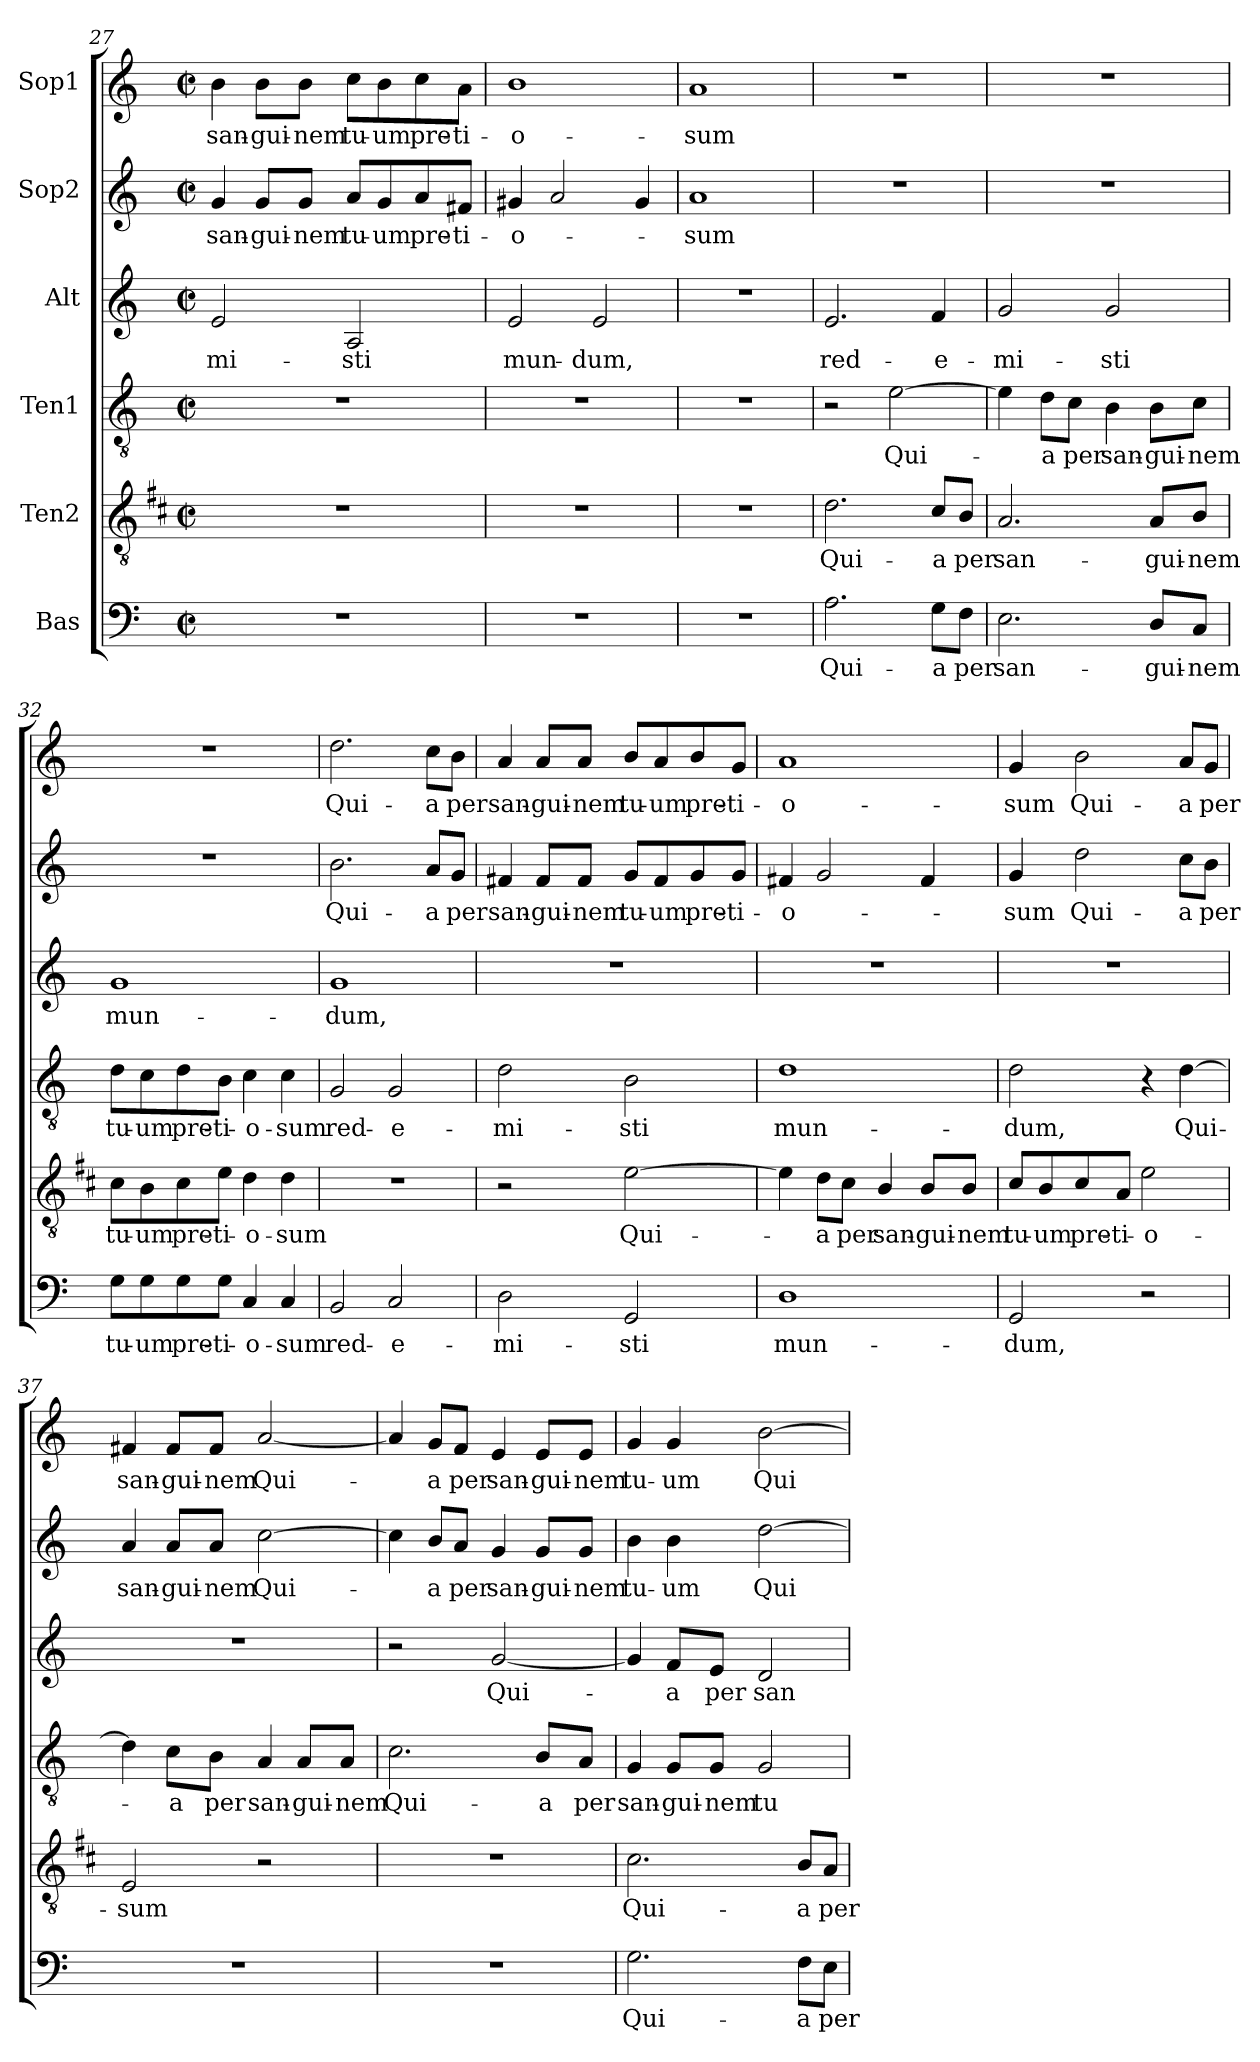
**kern	**text	**kern	**text	**kern	**text	**kern	**text	**kern	**text	**kern	**text
*part6	*part6	*part5	*part5	*part4	*part4	*part3	*part3	*part2	*part2	*part1	*part1
*staff6	*staff6	*staff5	*staff5	*staff4	*staff4	*staff3	*staff3	*staff2	*staff2	*staff1	*staff1
*I"Bas	*	*I"Ten2	*	*I"Ten1	*	*I"Alt	*	*I"Sop2	*	*I"Sop1	*
!!LO:PB:g=z
*clefF4	*	*clefGv2	*	*clefGv2	*	*clefG2	*	*clefG2	*	*clefG2	*
*	*	*ITrd1c2	*	*	*	*	*	*	*	*	*
*k[]	*	*k[]	*	*k[]	*	*k[]	*	*k[]	*	*k[]	*
*M2/2	*	*M2/2	*	*M2/2	*	*M2/2	*	*M2/2	*	*M2/2	*
*met(c|)	*	*met(c|)	*	*met(c|)	*	*met(c|)	*	*met(c|)	*	*met(c|)	*
=27	=27	=27	=27	=27	=27	=27	=27	=27	=27	=27	=27
!	!	!	!	!	!	!	!LO:LY:b	!	!LO:LY:b	!	!LO:LY:b
1r	.	1r	.	1r	.	2e/	-mi-	4g/	san-	4b\	san-
!	!	!	!	!	!	!	!	!	!LO:LY:b	!	!LO:LY:b
.	.	.	.	.	.	.	.	8g/L	-gui-	8b\L	-gui-
!	!	!	!	!	!	!	!	!	!LO:LY:b	!	!LO:LY:b
.	.	.	.	.	.	.	.	8g/J	-nem	8b\J	-nem
!	!	!	!	!	!	!	!LO:LY:b	!	!LO:LY:b	!	!LO:LY:b
.	.	.	.	.	.	2A/	-sti	8a/L	tu-	8cc\L	tu-
!	!	!	!	!	!	!	!	!	!LO:LY:b	!	!LO:LY:b
.	.	.	.	.	.	.	.	8g/	-um	8b\	-um
!	!	!	!	!	!	!	!	!	!LO:LY:b	!	!LO:LY:b
.	.	.	.	.	.	.	.	8a/	pre-	8cc\	pre-
!	!	!	!	!	!	!	!	!	!LO:LY:b	!	!LO:LY:b
.	.	.	.	.	.	.	.	8f#X/J	-ti-	8a\J	-ti-
=28	=28	=28	=28	=28	=28	=28	=28	=28	=28	=28	=28
!	!	!	!	!	!	!	!LO:LY:b	!	!LO:LY:b	!	!LO:LY:b
1r	.	1r	.	1r	.	2e/	mun-	4g#X/	-o-	1b	-o-
.	.	.	.	.	.	.	.	2a/	.	.	.
!	!	!	!	!	!	!	!LO:LY:b	!	!	!	!
.	.	.	.	.	.	2e/	-dum,	.	.	.	.
.	.	.	.	.	.	.	.	4g#/	.	.	.
=29	=29	=29	=29	=29	=29	=29	=29	=29	=29	=29	=29
!	!	!	!	!	!	!	!	!	!LO:LY:b	!	!LO:LY:b
1r	.	1r	.	1r	.	1r	.	1a	-sum	1a	-sum
=30	=30	=30	=30	=30	=30	=30	=30	=30	=30	=30	=30
!	!LO:LY:b	!	!LO:LY:b	!	!	!	!LO:LY:b	!	!	!	!
2.A\	Qui-	2.c\	Qui-	2r	.	2.e/	red-	1r	.	1r	.
!	!	!	!	!	!LO:LY:b	!	!	!	!	!	!
.	.	.	.	[2e\	Qui-	.	.	.	.	.	.
!	!LO:LY:b	!	!LO:LY:b	!	!	!	!LO:LY:b	!	!	!	!
8G\L	-a	8B/L	-a	.	.	4f/	-e-	.	.	.	.
!	!LO:LY:b	!	!LO:LY:b	!	!	!	!	!	!	!	!
8F\J	per	8A/J	per	.	.	.	.	.	.	.	.
=31	=31	=31	=31	=31	=31	=31	=31	=31	=31	=31	=31
!	!LO:LY:b	!	!LO:LY:b	!	!	!	!LO:LY:b	!	!	!	!
2.E\	san-	2.G/	san-	4e\]	.	2g/	-mi-	1r	.	1r	.
!	!	!	!	!	!LO:LY:b	!	!	!	!	!	!
.	.	.	.	8d\L	-a	.	.	.	.	.	.
!	!	!	!	!	!LO:LY:b	!	!	!	!	!	!
.	.	.	.	8c\J	per	.	.	.	.	.	.
!	!	!	!	!	!LO:LY:b	!	!LO:LY:b	!	!	!	!
.	.	.	.	4B\	san-	2g/	-sti	.	.	.	.
!	!LO:LY:b	!	!LO:LY:b	!	!LO:LY:b	!	!	!	!	!	!
8D/L	-gui-	8G/L	-gui-	8B\L	-gui-	.	.	.	.	.	.
!	!LO:LY:b	!	!LO:LY:b	!	!LO:LY:b	!	!	!	!	!	!
8C/J	-nem	8A/J	-nem	8c\J	-nem	.	.	.	.	.	.
!!LO:PB:g=z
=32	=32	=32	=32	=32	=32	=32	=32	=32	=32	=32	=32
!	!LO:LY:b	!	!LO:LY:b	!	!LO:LY:b	!	!LO:LY:b	!	!	!	!
8G\L	tu-	8B\L	tu-	8d\L	tu-	1g	mun-	1r	.	1r	.
!	!LO:LY:b	!	!LO:LY:b	!	!LO:LY:b	!	!	!	!	!	!
8G\	-um	8A\	-um	8c\	-um	.	.	.	.	.	.
!	!LO:LY:b	!	!LO:LY:b	!	!LO:LY:b	!	!	!	!	!	!
8G\	pre-	8B\	pre-	8d\	pre-	.	.	.	.	.	.
!	!LO:LY:b	!	!LO:LY:b	!	!LO:LY:b	!	!	!	!	!	!
8G\J	-ti-	8d\J	-ti-	8B\J	-ti-	.	.	.	.	.	.
!	!LO:LY:b	!	!LO:LY:b	!	!LO:LY:b	!	!	!	!	!	!
4C/	-o-	4c\	-o-	4c\	-o-	.	.	.	.	.	.
!	!LO:LY:b	!	!LO:LY:b	!	!LO:LY:b	!	!	!	!	!	!
4C/	-sum	4c\	-sum	4c\	-sum	.	.	.	.	.	.
=33	=33	=33	=33	=33	=33	=33	=33	=33	=33	=33	=33
!	!LO:LY:b	!	!	!	!LO:LY:b	!	!LO:LY:b	!	!LO:LY:b	!	!LO:LY:b
2BB/	red-	1r	.	2G/	red-	1g	-dum,	2.b\	Qui-	2.dd\	Qui-
!	!LO:LY:b	!	!	!	!LO:LY:b	!	!	!	!	!	!
2C/	-e-	.	.	2G/	-e-	.	.	.	.	.	.
!	!	!	!	!	!	!	!	!	!LO:LY:b	!	!LO:LY:b
.	.	.	.	.	.	.	.	8a/L	-a	8cc\L	-a
!	!	!	!	!	!	!	!	!	!LO:LY:b	!	!LO:LY:b
.	.	.	.	.	.	.	.	8g/J	per	8b\J	per
=34	=34	=34	=34	=34	=34	=34	=34	=34	=34	=34	=34
!	!LO:LY:b	!	!	!	!LO:LY:b	!	!	!	!LO:LY:b	!	!LO:LY:b
2D\	-mi-	2r	.	2d\	-mi-	1r	.	4f#X/	san-	4a/	san-
!	!	!	!	!	!	!	!	!	!LO:LY:b	!	!LO:LY:b
.	.	.	.	.	.	.	.	8f#/L	-gui-	8a/L	-gui-
!	!	!	!	!	!	!	!	!	!LO:LY:b	!	!LO:LY:b
.	.	.	.	.	.	.	.	8f#/J	-nem	8a/J	-nem
!	!LO:LY:b	!	!LO:LY:b	!	!LO:LY:b	!	!	!	!LO:LY:b	!	!LO:LY:b
2GG/	-sti	[2d\	Qui-	2B\	-sti	.	.	8g/L	tu-	8b/L	tu-
!	!	!	!	!	!	!	!	!	!LO:LY:b	!	!LO:LY:b
.	.	.	.	.	.	.	.	8f#/	-um	8a/	-um
!	!	!	!	!	!	!	!	!	!LO:LY:b	!	!LO:LY:b
.	.	.	.	.	.	.	.	8g/	pre-	8b/	pre-
!	!	!	!	!	!	!	!	!	!LO:LY:b	!	!LO:LY:b
.	.	.	.	.	.	.	.	8g/J	-ti-	8g/J	-ti-
=35	=35	=35	=35	=35	=35	=35	=35	=35	=35	=35	=35
!	!LO:LY:b	!	!	!	!LO:LY:b	!	!	!	!LO:LY:b	!	!LO:LY:b
1D	mun-	4d\]	.	1d	mun-	1r	.	4f#X/	-o-	1a	-o-
!	!	!	!LO:LY:b	!	!	!	!	!	!	!	!
.	.	8c\L	-a	.	.	.	.	2g/	.	.	.
!	!	!	!LO:LY:b	!	!	!	!	!	!	!	!
.	.	8B\J	per	.	.	.	.	.	.	.	.
!	!	!	!LO:LY:b	!	!	!	!	!	!	!	!
.	.	4A/	san-	.	.	.	.	.	.	.	.
!	!	!	!LO:LY:b	!	!	!	!	!	!	!	!
.	.	8A/L	-gui-	.	.	.	.	4f#/	.	.	.
!	!	!	!LO:LY:b	!	!	!	!	!	!	!	!
.	.	8A/J	-nem	.	.	.	.	.	.	.	.
!!LO:PB:g=z
=36	=36	=36	=36	=36	=36	=36	=36	=36	=36	=36	=36
!	!LO:LY:b	!	!LO:LY:b	!	!LO:LY:b	!	!	!	!LO:LY:b	!	!LO:LY:b
2GG/	-dum,	8B/L	tu-	2d\	-dum,	1r	.	4g/	-sum	4g/	-sum
!	!	!	!LO:LY:b	!	!	!	!	!	!	!	!
.	.	8A/	-um	.	.	.	.	.	.	.	.
!	!	!	!LO:LY:b	!	!	!	!	!	!LO:LY:b	!	!LO:LY:b
.	.	8B/	pre-	.	.	.	.	2dd\	Qui-	2b\	Qui-
!	!	!	!LO:LY:b	!	!	!	!	!	!	!	!
.	.	8G/J	-ti-	.	.	.	.	.	.	.	.
!	!	!	!LO:LY:b	!	!	!	!	!	!	!	!
2r	.	2d\	-o-	4r	.	.	.	.	.	.	.
!	!	!	!	!	!LO:LY:b	!	!	!	!LO:LY:b	!	!LO:LY:b
.	.	.	.	[4d\	Qui-	.	.	8cc\L	-a	8a/L	-a
!	!	!	!	!	!	!	!	!	!LO:LY:b	!	!LO:LY:b
.	.	.	.	.	.	.	.	8b\J	per	8g/J	per
=37	=37	=37	=37	=37	=37	=37	=37	=37	=37	=37	=37
!	!	!	!LO:LY:b	!	!	!	!	!	!LO:LY:b	!	!LO:LY:b
1r	.	2D/	-sum	4d\]	.	1r	.	4a/	san-	4f#X/	san-
!	!	!	!	!	!LO:LY:b	!	!	!	!LO:LY:b	!	!LO:LY:b
.	.	.	.	8c\L	-a	.	.	8a/L	-gui-	8f#/L	-gui-
!	!	!	!	!	!LO:LY:b	!	!	!	!LO:LY:b	!	!LO:LY:b
.	.	.	.	8B\J	per	.	.	8a/J	-nem	8f#/J	-nem
!	!	!	!	!	!LO:LY:b	!	!	!	!LO:LY:b	!	!LO:LY:b
.	.	2r	.	4A/	san-	.	.	[2cc\	Qui-	[2a/	Qui-
!	!	!	!	!	!LO:LY:b	!	!	!	!	!	!
.	.	.	.	8A/L	-gui-	.	.	.	.	.	.
!	!	!	!	!	!LO:LY:b	!	!	!	!	!	!
.	.	.	.	8A/J	-nem	.	.	.	.	.	.
=38	=38	=38	=38	=38	=38	=38	=38	=38	=38	=38	=38
!	!	!	!	!	!LO:LY:b	!	!	!	!	!	!
1r	.	1r	.	2.c\	Qui-	2r	.	4cc\]	.	4a/]	.
!	!	!	!	!	!	!	!	!	!LO:LY:b	!	!LO:LY:b
.	.	.	.	.	.	.	.	8b/L	-a	8g/L	-a
!	!	!	!	!	!	!	!	!	!LO:LY:b	!	!LO:LY:b
.	.	.	.	.	.	.	.	8a/J	per	8f/J	per
!	!	!	!	!	!	!	!LO:LY:b	!	!LO:LY:b	!	!LO:LY:b
.	.	.	.	.	.	[2g/	Qui-	4g/	san-	4e/	san-
!	!	!	!	!	!LO:LY:b	!	!	!	!LO:LY:b	!	!LO:LY:b
.	.	.	.	8B/L	-a	.	.	8g/L	-gui-	8e/L	-gui-
!	!	!	!	!	!LO:LY:b	!	!	!	!LO:LY:b	!	!LO:LY:b
.	.	.	.	8A/J	per	.	.	8g/J	-nem	8e/J	-nem
=39	=39	=39	=39	=39	=39	=39	=39	=39	=39	=39	=39
!	!LO:LY:b	!	!LO:LY:b	!	!LO:LY:b	!	!	!	!LO:LY:b	!	!LO:LY:b
2.G\	Qui-	2.B\	Qui-	4G/	san-	4g/]	.	4b\	tu-	4g/	tu-
!	!	!	!	!	!LO:LY:b	!	!LO:LY:b	!	!LO:LY:b	!	!LO:LY:b
.	.	.	.	8G/L	-gui-	8f/L	-a	4b\	-um	4g/	-um
!	!	!	!	!	!LO:LY:b	!	!LO:LY:b	!	!	!	!
.	.	.	.	8G/J	-nem	8e/J	per	.	.	.	.
!	!	!	!	!	!LO:LY:b	!	!LO:LY:b	!	!LO:LY:b	!	!LO:LY:b
.	.	.	.	2G/	tu-	2d/	san-	[2dd\	Qui-	[2b\	Qui-
!	!LO:LY:b	!	!LO:LY:b	!	!	!	!	!	!	!	!
8F\L	-a	8A/L	-a	.	.	.	.	.	.	.	.
!	!LO:LY:b	!	!LO:LY:b	!	!	!	!	!	!	!	!
8E\J	per	8G/J	per	.	.	.	.	.	.	.	.
=	=	=	=	=	=	=	=	=	=	=	=
*-	*-	*-	*-	*-	*-	*-	*-	*-	*-	*-	*-
